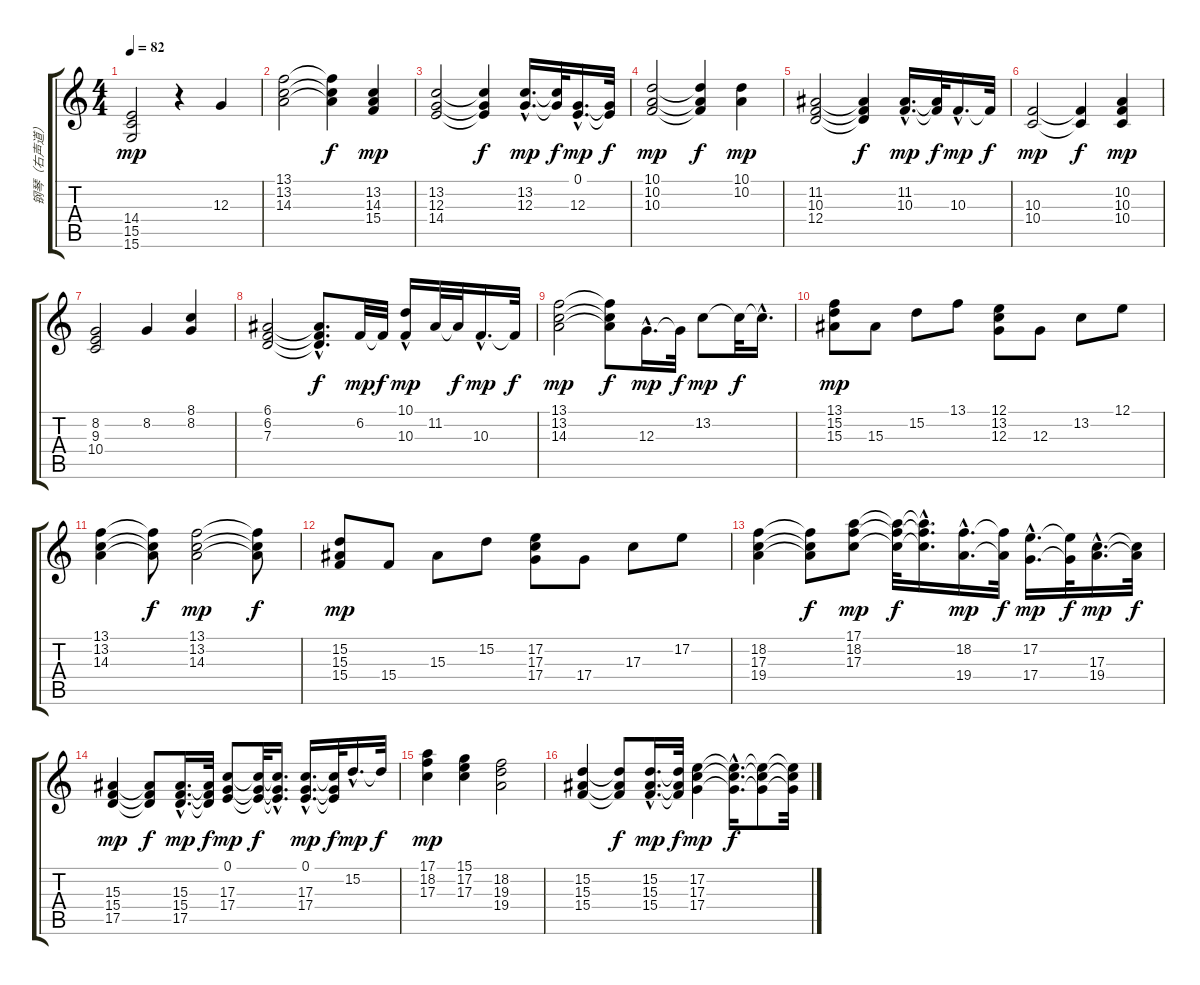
\track ("钢琴（右声道）" "钢琴（右声道）") {instrument acousticgrandpiano}
\staff {score tabs}
\tuning (E4 B3 G3 D3 A2 E2) {hide}
\ts (4 4)
\tempo 82
\clef g2
\ks c
(14.4 15.5 15.6).2{dy mp} r.4 12.3.4 |
(13.1 13.2 14.3).2 (13.1{t} 13.2{t} 14.3{t}).4{dy f} (13.2 14.3 15.4).4{dy mp} |
(13.2 12.3 14.4).2 (13.2{t} 12.3{t} 14.4{t}).4{dy f} (13.2{hac} 12.3{hac}).16{d dy mp} (13.2{t} 12.3{t}).32{dy f} (0.1{hac} 12.3{hac}).16{d dy mp} (0.1{t} 12.3{t}).32{dy f} |
(10.1 10.2 10.3).2{dy mp} (10.1{t} 10.2{t} 10.3{t}).4{dy f} (10.1 10.2).4{dy mp} |
(11.2 10.3 12.4).2 (11.2{t} 10.3{t} 12.4{t}).4{dy f} (11.2{hac} 10.3{hac}).16{d dy mp} (11.2{t} 10.3{t}).32{dy f} 10.3{hac}.16{d dy mp} 10.3{t}.32{dy f} |
(10.3 10.4).2{dy mp} (10.3{t} 10.4{t}).4{dy f} (10.2 10.3 10.4).4{dy mp} |
(8.2 9.3 10.4).2 8.2.4 (8.1 8.2).4 |
(6.1 6.2 7.3).2 (6.1{hac t} 6.2{hac t} 7.3{hac t}).8{d dy f} 6.2.32{dy mp} 6.2{t}.32{dy f} (10.1{hac} 10.3).16{dy mp} 11.2.32 11.2{t}.32{dy f} 10.3{hac}.16{d dy mp} 10.3{t}.32{dy f} |
(13.1 13.2 14.3).2{dy mp} (13.1{t} 13.2{t} 14.3{t}).8{dy f} 12.3{hac}.16{d dy mp} 12.3{t}.32{dy f} 13.2.8{dy mp} 13.2{t}.32{dy f} 13.2{hac t}.16{d} |
(13.1 15.2 15.3).8{dy mp} 15.3.8 15.2.8 13.1.8 (12.1 13.2 12.3).8 12.3.8 13.2.8 12.1.8 |
(13.1 13.2 14.3).4 (13.1{t} 13.2{t} 14.3{t}).8{dy f} (13.1 13.2 14.3).2{dy mp} (13.1{t} 13.2{t} 14.3{t}).8{dy f} |
(15.2 15.3 15.4).8{dy mp} 15.4.8 15.3.8 15.2.8 (17.2 17.3 17.4).8 17.4.8 17.3.8 17.2.8 |
(18.2 17.3 19.4).4 (18.2{t} 17.3{t} 19.4{t}).8{dy f} (17.1 18.2 17.3).8{dy mp} (17.1{t} 18.2{t} 17.3{t}).32{dy f} (17.1{hac t} 18.2{hac t} 17.3{hac t}).16{d} (18.2{hac} 19.4{hac}).16{d dy mp} (18.2{t} 19.4{t}).32{dy f} (17.2{hac} 17.4{hac}).16{d dy mp} (17.2{t} 17.4{t}).32{dy f} (17.3{hac} 19.4{hac}).16{d dy mp} (17.3{t} 19.4{t}).32{dy f} |
(15.3 15.4 17.5).4{dy mp} (15.3{t} 15.4{t} 17.5{t}).8{dy f} (15.3{hac} 15.4{hac} 17.5{hac}).16{d dy mp} (15.3{t} 15.4{t} 17.5{t}).32{dy f} (0.1 17.3 17.4).8{dy mp} (0.1{t} 17.3{t} 17.4{t}).32{dy f} (0.1{hac t} 17.3{hac t} 17.4{hac t}).16{d} (0.1{hac} 17.3{hac} 17.4{hac}).16{d dy mp} (0.1{t} 17.3{t} 17.4{t}).32{dy f} 15.2{hac}.16{d dy mp} 15.2{t}.32{dy f} |
(17.1 18.2 17.3).4{dy mp} (15.1 17.2 17.3).4 (18.2 19.3 19.4).2 |
(15.2 15.3 15.4).4 (15.2{t} 15.3{t} 15.4{t}).8{dy f} (15.2{hac} 15.3{hac} 15.4{hac}).16{d dy mp} (15.2{t} 15.3{t} 15.4{t}).32{dy f} (17.2 17.3 17.4).4{dy mp} (17.2{hac t} 17.3{hac t} 17.4{hac t}).16{d dy f} (17.2{t} 17.3{t} 17.4{t}).8 (17.2{t} 17.3{t} 17.4{t}).32
